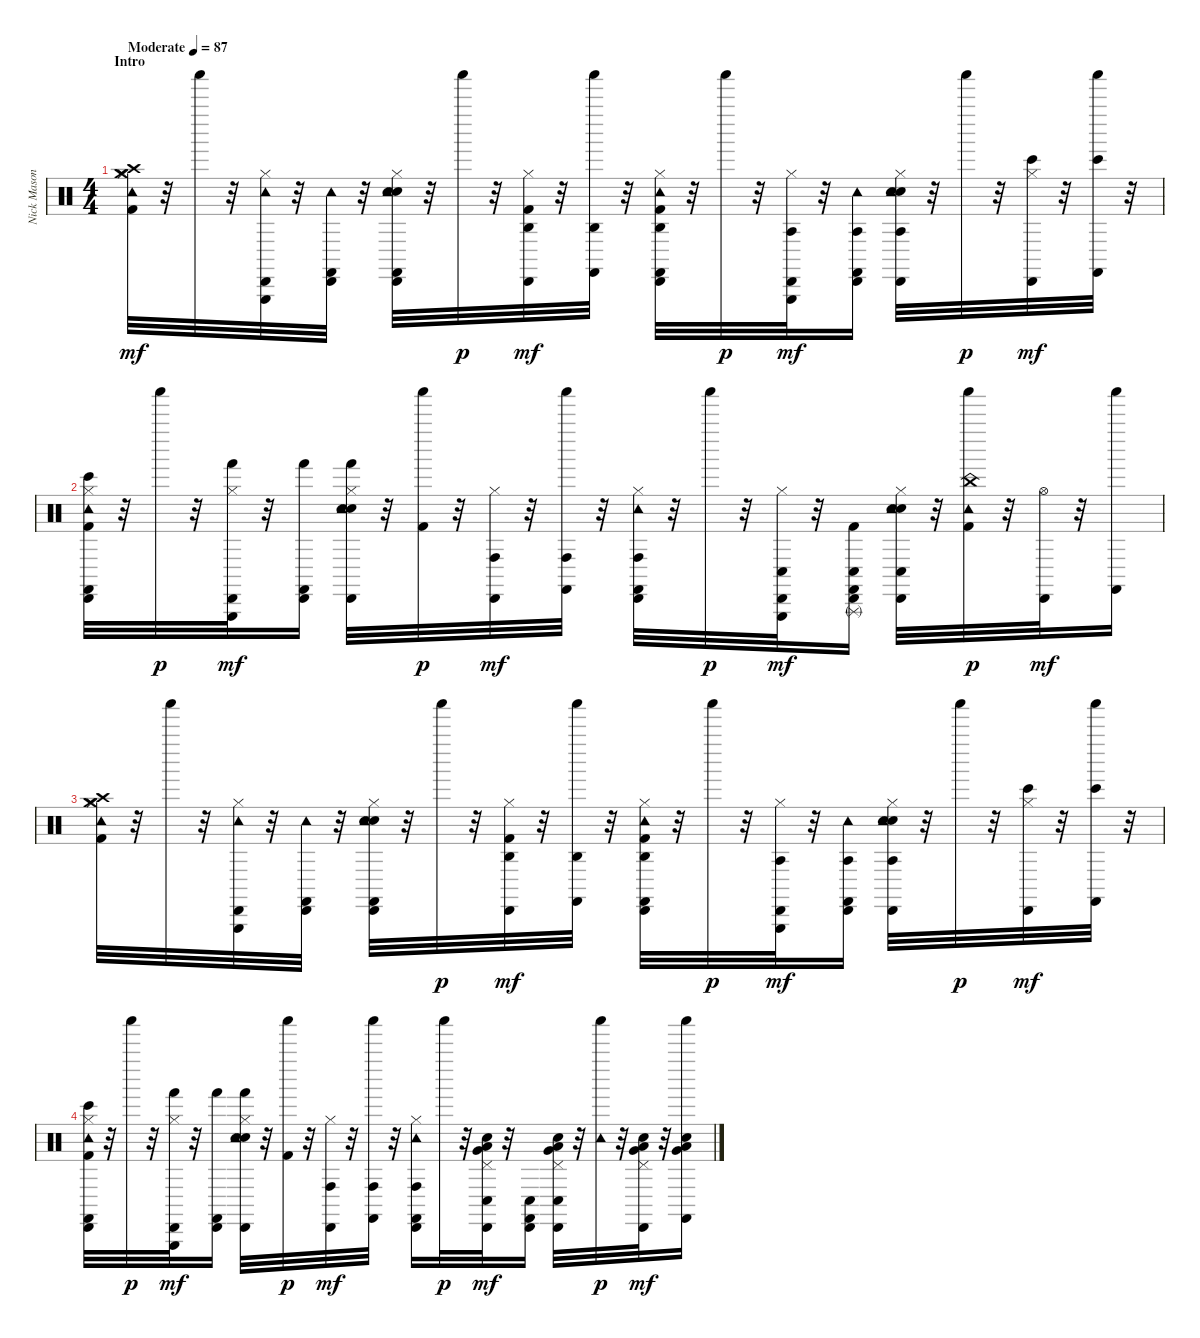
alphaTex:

\track ("Nick Mason (Drums)" "Nick Mason") {instrument percussion}
\staff {score}
\articulation defaults
\ts (4 4)
\section ("" "Intro")
\tempo (87 "Moderate")
\clef neutral
\ks c
("Hi-Hat (closed)" "Kick (hit) 2" "Tambourine (hit)" "Crash high (hit)" "Crash medium (hit)" "Hi-Hat (closed)").32{dy mf} r.32 "Shaker (hit)".32 r.32 ("Hi-Hat (closed)" "Tambourine (hit)" "Cabasa (hit)" "Triangle (hit)").32 r.32 ("Tambourine (hit)" "Cabasa (hit)" "Castanets (hit)").32 r.32 ("Electric Snare (hit)" "Hi-Hat (closed)" "Snare (hit) 2" "Tambourine (hit)" "Cabasa (hit)" "Castanets (hit)").32 r.32 "Shaker (hit)".32{dy p} r.32 ("Hi-Hat (closed)" "Kick (hit) 2" "Agogo high (hit)" "Cabasa (hit)").32{dy mf} r.32 ("Agogo high (hit)" "Shaker (hit)" "Castanets (hit)").32 r.32 ("Hi-Hat (closed)" "Kick (hit) 2" "Agogo high (hit)" "Cabasa (hit)" "Tambourine (hit)" "Castanets (hit)").32 r.32 "Shaker (hit)".32{dy p} r.32 ("Hi-Hat (closed)" "Agogo tow (hit)" "Cabasa (hit)" "Triangle (hit)").32{dy mf} r.32 ("Agogo tow (hit)" "Cabasa (hit)" "Tambourine (hit)" "Castanets (hit)").16 ("Electric Snare (hit)" "Hi-Hat (closed)" "Snare (hit) 2" "Agogo tow (hit)" "Tambourine (hit)" "Cabasa (hit)").32 r.32 "Shaker (hit)".32{dy p} r.32 ("Hi-Hat (closed)" "Bongo High (hit)" "Cabasa (hit)").32{dy mf} r.32 ("Bongo High (hit)" "Shaker (hit)" "Castanets (hit)").32 r.32 |
("Hi-Hat (closed)" "Kick (hit) 2" "Bongo High (hit)" "Cabasa (hit)" "Tambourine (hit)" "Castanets (hit)").32 r.32 "Shaker (hit)".32{dy p} r.32 ("Hi-Hat (closed)" "Hand (hit)" "Cabasa (hit)" "Triangle (hit)").32{dy mf} r.32 ("Hand (hit)" "Cabasa (hit)" "Castanets (hit)").16 ("Electric Snare (hit)" "Hi-Hat (closed)" "Snare (hit) 2" "Hand (hit)" "Cabasa (hit)" "Tambourine (hit)").32 r.32 ("Kick (hit) 2" "Shaker (hit)").32{dy p} r.32 ("Hi-Hat (closed)" "Conga high (hit)" "Cabasa (hit)").32{dy mf} r.32 ("Conga high (hit)" "Shaker (hit)" "Castanets (hit)").32 r.32 ("Hi-Hat (closed)" "Conga high (hit)" "Cabasa (hit)" "Tambourine (hit)" "Castanets (hit)").32 r.32 "Shaker (hit)".32{dy p} r.32 ("Hi-Hat (closed)" "Conga low (hit)" "Cabasa (hit)" "Triangle (hit)").32{dy mf} r.32 ("Kick (hit) 2" "Conga low (hit)" "Cabasa (hit)" "Castanets (hit)" "Triangle (rnute)").16 ("Electric Snare (hit)" "Hi-Hat (closed)" "Snare (hit) 2" "Conga low (hit)" "Cabasa (hit)" "Tambourine (hit)").32 r.32 ("Kick (hit) 2" "China (hit)" "Tambourine (hit)" "Shaker (hit)").32{dy p} r.32 ("Hi-Hat (open)" "Cabasa (hit)").32{dy mf} r.32 ("Shaker (hit)" "Castanets (hit)").16 |
("Hi-Hat (closed)" "Kick (hit) 2" "Tambourine (hit)" "Crash high (hit)" "Crash medium (hit)" "Hi-Hat (closed)").32 r.32 "Shaker (hit)".32 r.32 ("Hi-Hat (closed)" "Tambourine (hit)" "Cabasa (hit)" "Triangle (hit)").32 r.32 ("Tambourine (hit)" "Cabasa (hit)" "Castanets (hit)").32 r.32 ("Electric Snare (hit)" "Hi-Hat (closed)" "Snare (hit) 2" "Tambourine (hit)" "Cabasa (hit)" "Castanets (hit)").32 r.32 "Shaker (hit)".32{dy p} r.32 ("Hi-Hat (closed)" "Kick (hit) 2" "Agogo high (hit)" "Cabasa (hit)").32{dy mf} r.32 ("Agogo high (hit)" "Shaker (hit)" "Castanets (hit)").32 r.32 ("Hi-Hat (closed)" "Kick (hit) 2" "Agogo high (hit)" "Cabasa (hit)" "Tambourine (hit)" "Castanets (hit)").32 r.32 "Shaker (hit)".32{dy p} r.32 ("Hi-Hat (closed)" "Agogo tow (hit)" "Cabasa (hit)" "Triangle (hit)").32{dy mf} r.32 ("Agogo tow (hit)" "Cabasa (hit)" "Tambourine (hit)" "Castanets (hit)").16 ("Electric Snare (hit)" "Hi-Hat (closed)" "Snare (hit) 2" "Agogo tow (hit)" "Tambourine (hit)" "Cabasa (hit)").32 r.32 "Shaker (hit)".32{dy p} r.32 ("Hi-Hat (closed)" "Bongo High (hit)" "Cabasa (hit)").32{dy mf} r.32 ("Bongo High (hit)" "Shaker (hit)" "Castanets (hit)").32 r.32 |
("Hi-Hat (closed)" "Kick (hit) 2" "Bongo High (hit)" "Cabasa (hit)" "Tambourine (hit)" "Castanets (hit)").32 r.32 "Shaker (hit)".32{dy p} r.32 ("Hi-Hat (closed)" "Hand (hit)" "Cabasa (hit)" "Triangle (hit)").32{dy mf} r.32 ("Hand (hit)" "Cabasa (hit)" "Castanets (hit)").16 ("Electric Snare (hit)" "Hi-Hat (closed)" "Snare (hit) 2" "Hand (hit)" "Cabasa (hit)" "Tambourine (hit)").32 r.32 ("Kick (hit) 2" "Shaker (hit)").32{dy p} r.32 ("Hi-Hat (closed)" "Conga high (hit)" "Cabasa (hit)").32{dy mf} r.32 ("Conga high (hit)" "Shaker (hit)" "Castanets (hit)").32 r.32 ("Hi-Hat (closed)" "Conga high (hit)" "Cabasa (hit)" "Tambourine (hit)" "Castanets (hit)").16 "Shaker (hit)".32{dy p} r.32 ("Low Floor Tom (hit)" "Very Low Tom (hit)" "Pedal Hi-Hat (hit)" "Snare (hit) 2" "Conga low (hit)" "Cabasa (hit)").32{dy mf} r.32 ("Conga low (hit)" "Cabasa (hit)" "Castanets (hit)").16 ("Low Floor Tom (hit)" "Very Low Tom (hit)" "Pedal Hi-Hat (hit)" "Snare (hit) 2" "Conga low (hit)" "Cabasa (hit)").32 r.32 ("Tambourine (hit)" "Shaker (hit)").32{dy p} r.32 ("Very Low Tom (hit)" "Low Floor Tom (hit)" "Pedal Hi-Hat (hit)" "Snare (hit) 2" "Cabasa (hit)").32{dy mf} r.32 ("Very Low Tom (hit)" "Low Floor Tom (hit)" "Snare (hit) 2" "Shaker (hit)" "Castanets (hit)").16
